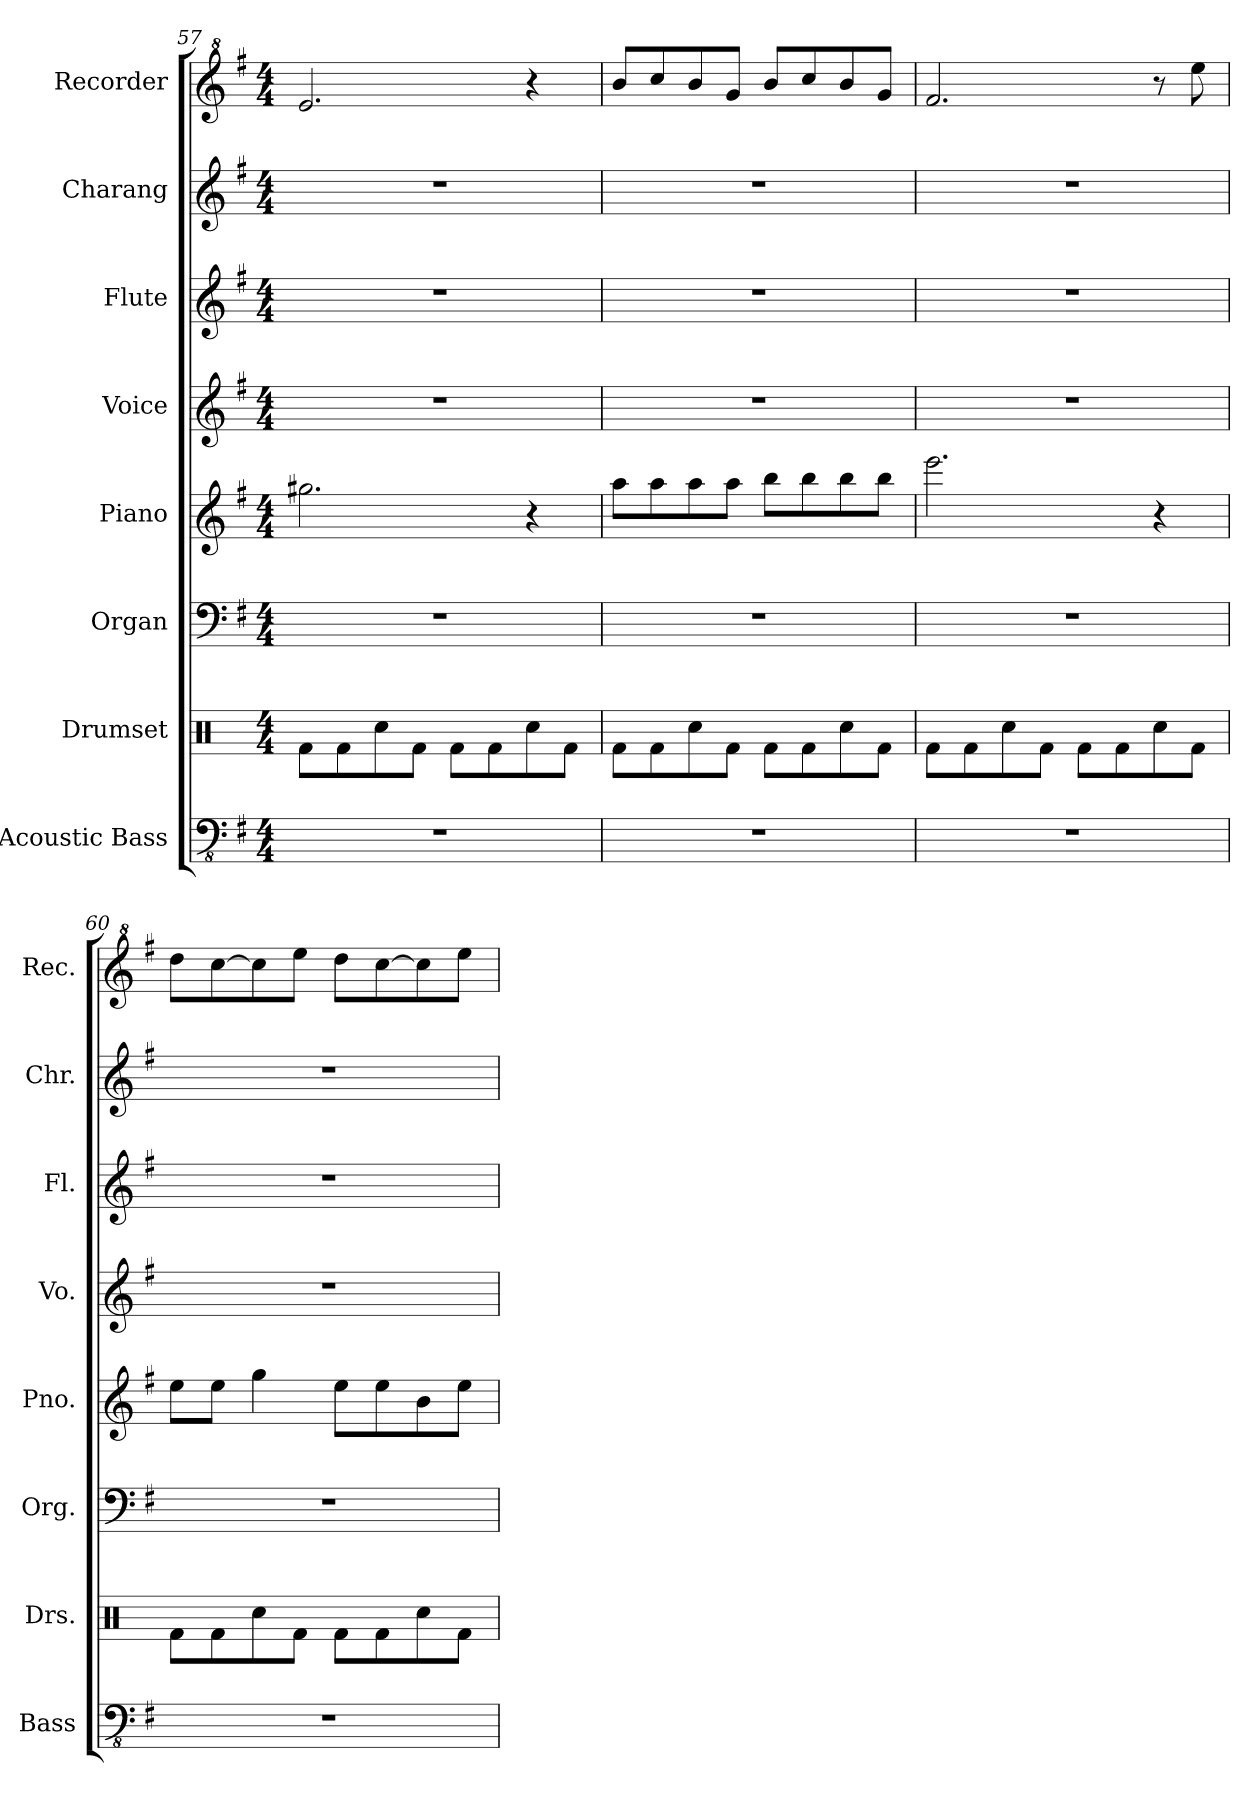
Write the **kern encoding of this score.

**kern	**kern	**kern	**kern	**kern	**kern	**kern	**kern
*part8	*part7	*part6	*part5	*part4	*part3	*part2	*part1
*staff8	*staff7	*staff6	*staff5	*staff4	*staff3	*staff2	*staff1
*I"Acoustic Bass	*I"Drumset	*I"Organ	*I"Piano	*I"Voice	*I"Flute	*I"Charang	*I"Recorder
*I'Bass	*I'Drs.	*I'Org.	*I'Pno.	*I'Vo.	*I'Fl.	*I'Chr.	*I'Rec.
*clefFv4	*clefX	*clefF4	*clefG2	*clefG2	*clefG2	*clefG2	*clefG^2
*k[f#]	*k[]	*k[f#]	*k[f#]	*k[f#]	*k[f#]	*k[f#]	*k[f#]
*M4/4	*M4/4	*M4/4	*M4/4	*M4/4	*M4/4	*M4/4	*M4/4
=57	=57	=57	=57	=57	=57	=57	=57
*	*^	*	*	*	*	*	*
1r	1ryy	8Rf\L	1r	2.gg#X\	1r	1r	1r	2.ee/
.	.	8Rf\	.	.	.	.	.	.
.	.	8Rcc\	.	.	.	.	.	.
.	.	8Rf\J	.	.	.	.	.	.
.	.	8Rf\L	.	.	.	.	.	.
.	.	8Rf\	.	.	.	.	.	.
.	.	8Rcc\	.	4r	.	.	.	4r
.	.	8Rf\J	.	.	.	.	.	.
=58	=58	=58	=58	=58	=58	=58	=58	=58
1r	1ryy	8Rf\L	1r	8aa\L	1r	1r	1r	8bb/L
.	.	8Rf\	.	8aa\	.	.	.	8ccc/
.	.	8Rcc\	.	8aa\	.	.	.	8bb/
.	.	8Rf\J	.	8aa\J	.	.	.	8gg/J
.	.	8Rf\L	.	8bb\L	.	.	.	8bb/L
.	.	8Rf\	.	8bb\	.	.	.	8ccc/
.	.	8Rcc\	.	8bb\	.	.	.	8bb/
.	.	8Rf\J	.	8bb\J	.	.	.	8gg/J
=59	=59	=59	=59	=59	=59	=59	=59	=59
1r	1ryy	8Rf\L	1r	2.eee\	1r	1r	1r	2.ff#/
.	.	8Rf\	.	.	.	.	.	.
.	.	8Rcc\	.	.	.	.	.	.
.	.	8Rf\J	.	.	.	.	.	.
.	.	8Rf\L	.	.	.	.	.	.
.	.	8Rf\	.	.	.	.	.	.
.	.	8Rcc\	.	4r	.	.	.	8r
.	.	8Rf\J	.	.	.	.	.	8eee\
!!LO:PB:g=z
=60	=60	=60	=60	=60	=60	=60	=60	=60
1r	1ryy	8Rf\L	1r	8ee\L	1r	1r	1r	8ddd\L
.	.	8Rf\	.	8ee\J	.	.	.	[8ccc\
.	.	8Rcc\	.	4gg\	.	.	.	8ccc\]
.	.	8Rf\J	.	.	.	.	.	8eee\J
.	.	8Rf\L	.	8ee\L	.	.	.	8ddd\L
.	.	8Rf\	.	8ee\	.	.	.	[8ccc\
.	.	8Rcc\	.	8b\	.	.	.	8ccc\]
.	.	8Rf\J	.	8ee\J	.	.	.	8eee\J
*	*v	*v	*	*	*	*	*	*
=	=	=	=	=	=	=	=
*-	*-	*-	*-	*-	*-	*-	*-
